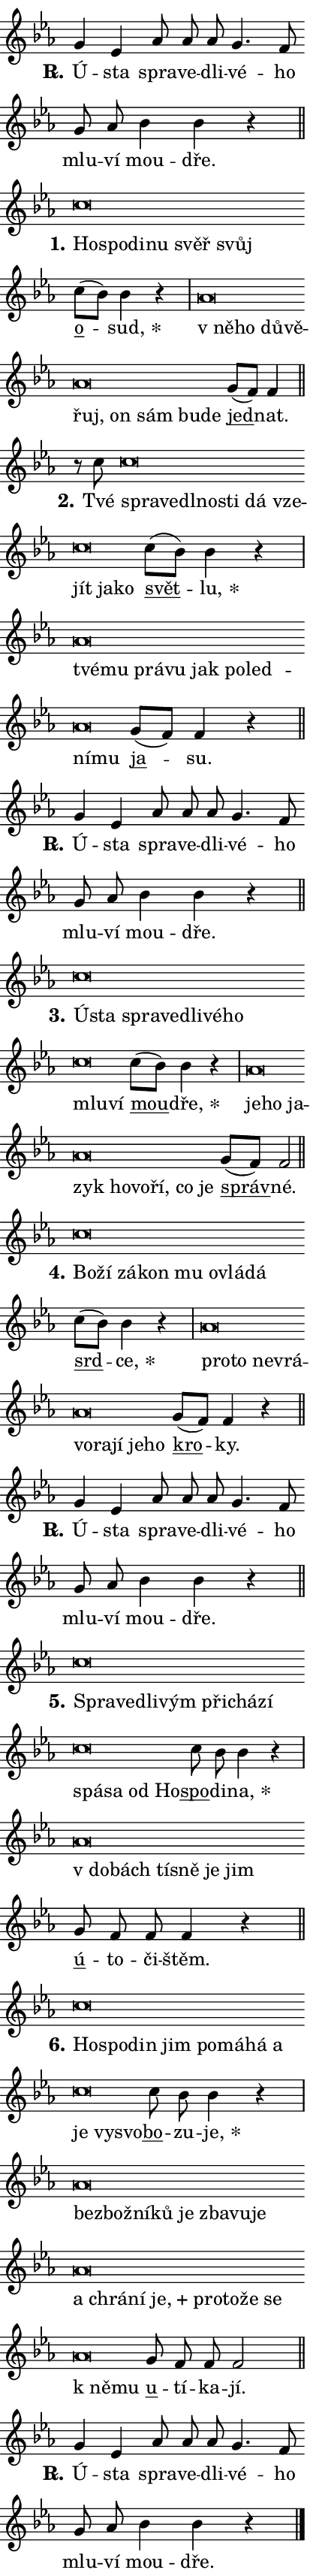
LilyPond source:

\version "2.24.0"
\header { tagline = "" }
\paper {
  indent = 0\cm
  top-margin = 0\cm
  right-margin = 0.13\cm % to fit lyric hyphens
  bottom-margin = 0\cm
  left-margin = 0\cm
  paper-width = 7\cm
  page-breaking = #ly:one-page-breaking
  system-system-spacing.basic-distance = #11
  score-system-spacing.basic-distance = #11
  ragged-last = ##f
}


%% Author: Thomas Morley
%% https://lists.gnu.org/archive/html/lilypond-user/2020-05/msg00002.html
#(define (line-position grob)
"Returns position of @var[grob} in current system:
   @code{'start}, if at first time-step
   @code{'end}, if at last time-step
   @code{'middle} otherwise
"
  (let* ((col (ly:item-get-column grob))
         (ln (ly:grob-object col 'left-neighbor))
         (rn (ly:grob-object col 'right-neighbor))
         (col-to-check-left (if (ly:grob? ln) ln col))
         (col-to-check-right (if (ly:grob? rn) rn col))
         (break-dir-left
           (and
             (ly:grob-property col-to-check-left 'non-musical #f)
             (ly:item-break-dir col-to-check-left)))
         (break-dir-right
           (and
             (ly:grob-property col-to-check-right 'non-musical #f)
             (ly:item-break-dir col-to-check-right))))
        (cond ((eqv? 1 break-dir-left) 'start)
              ((eqv? -1 break-dir-right) 'end)
              (else 'middle))))

#(define (tranparent-at-line-position vctor)
  (lambda (grob)
  "Relying on @code{line-position} select the relevant enry from @var{vctor}.
Used to determine transparency,"
    (case (line-position grob)
      ((end) (not (vector-ref vctor 0)))
      ((middle) (not (vector-ref vctor 1)))
      ((start) (not (vector-ref vctor 2))))))

noteHeadBreakVisibility =
#(define-music-function (break-visibility)(vector?)
"Makes @code{NoteHead}s transparent relying on @var{break-visibility}"
#{
  \override NoteHead.transparent =
    #(tranparent-at-line-position break-visibility)
#})

#(define delete-ledgers-for-transparent-note-heads
  (lambda (grob)
    "Reads whether a @code{NoteHead} is transparent.
If so this @code{NoteHead} is removed from @code{'note-heads} from
@var{grob}, which is supposed to be @code{LedgerLineSpanner}.
As a result ledgers are not printed for this @code{NoteHead}"
    (let* ((nhds-array (ly:grob-object grob 'note-heads))
           (nhds-list
             (if (ly:grob-array? nhds-array)
                 (ly:grob-array->list nhds-array)
                 '()))
           ;; Relies on the transparent-property being done before
           ;; Staff.LedgerLineSpanner.after-line-breaking is executed.
           ;; This is fragile ...
           (to-keep
             (remove
               (lambda (nhd)
                 (ly:grob-property nhd 'transparent #f))
               nhds-list)))
      ;; TODO find a better method to iterate over grob-arrays, similiar
      ;; to filter/remove etc for lists
      ;; For now rebuilt from scratch
      (set! (ly:grob-object grob 'note-heads)  '())
      (for-each
        (lambda (nhd)
          (ly:pointer-group-interface::add-grob grob 'note-heads nhd))
        to-keep))))

squashNotes = {
  \override NoteHead.X-extent = #'(-0.2 . 0.2)
  \override NoteHead.Y-extent = #'(-0.75 . 0)
  \override NoteHead.stencil =
    #(lambda (grob)
       (let ((pos (ly:grob-property grob 'staff-position)))
         (begin
           (if (< pos -7) (display "ERROR: Lower brevis then expected\n") (display "OK: Expected brevis position\n"))
           (if (<= pos -6) ly:text-interface::print ly:note-head::print))))
}
unSquashNotes = {
  \revert NoteHead.X-extent
  \revert NoteHead.Y-extent
  \revert NoteHead.stencil
}

hideNotes = \noteHeadBreakVisibility #begin-of-line-visible
unHideNotes = \noteHeadBreakVisibility #all-visible

% work-around for resetting accidentals
% https://lilypond.org/doc/v2.23/Documentation/notation/displaying-rhythms#unmetered-music
cadenzaMeasure = {
  \cadenzaOff
  \partial 1024 s1024
  \cadenzaOn
}

#(define-markup-command (accent layout props text) (markup?)
  "Underline accented syllable"
  (interpret-markup layout props
    #{\markup \override #'(offset . 4.3) \underline { #text }#}))

responsum = \markup \concat {
  "R" \hspace #-1.05 \path #0.1 #'((moveto 0 0.07) (lineto 0.9 0.8)) \hspace #0.05 "."
}

spaceSize = #0.6828661417322834 % exact space size for TeX Gyre Schola

\layout {
  \context {
    \Staff
    \remove "Time_signature_engraver"
    \override LedgerLineSpanner.after-line-breaking = #delete-ledgers-for-transparent-note-heads
  }
  \context {
    \Lyrics {
      \override LyricSpace.minimum-distance = \spaceSize
      \override LyricText.font-name = #"TeX Gyre Schola"
      \override LyricText.font-size = 1
      \override StanzaNumber.font-name = #"TeX Gyre Schola Bold"
      \override StanzaNumber.font-size = 1
    }
  }
  \context {
    \Score 
    \override NoteHead.text =
      #(lambda (grob) 
        (let ((pos (ly:grob-property grob 'staff-position)))
          #{\markup {
            \combine
              \halign #-0.55 \raise #(if (= pos -6) 0 0.5) \override #'(thickness . 2) \draw-line #'(3.2 . 0)
              \musicglyph "noteheads.sM1"
          }#}))
  }
}

% magnetic-lyrics.ily
%
%   written by
%     Jean Abou Samra <jean@abou-samra.fr>
%     Werner Lemberg <wl@gnu.org>
%
%   adapted by
%     Jiri Hon <jiri.hon@gmail.com>
%
% Version 2022-Apr-15

% https://www.mail-archive.com/lilypond-user@gnu.org/msg149350.html

#(define (Left_hyphen_pointer_engraver context)
   "Collect syllable-hyphen-syllable occurrences in lyrics and store
them in properties.  This engraver only looks to the left.  For
example, if the lyrics input is @code{foo -- bar}, it does the
following.

@itemize @bullet
@item
Set the @code{text} property of the @code{LyricHyphen} grob between
@q{foo} and @q{bar} to @code{foo}.

@item
Set the @code{left-hyphen} property of the @code{LyricText} grob with
text @q{foo} to the @code{LyricHyphen} grob between @q{foo} and
@q{bar}.
@end itemize

Use this auxiliary engraver in combination with the
@code{lyric-@/text::@/apply-@/magnetic-@/offset!} hook."
   (let ((hyphen #f)
         (text #f))
     (make-engraver
      (acknowledgers
       ((lyric-syllable-interface engraver grob source-engraver)
        (set! text grob)))
      (end-acknowledgers
       ((lyric-hyphen-interface engraver grob source-engraver)
        ;(when (not (grob::has-interface grob 'lyric-space-interface))
          (set! hyphen grob)));)
      ((stop-translation-timestep engraver)
       (when (and text hyphen)
         (ly:grob-set-object! text 'left-hyphen hyphen))
       (set! text #f)
       (set! hyphen #f)))))

#(define (lyric-text::apply-magnetic-offset! grob)
   "If the space between two syllables is less than the value in
property @code{LyricText@/.details@/.squash-threshold}, move the right
syllable to the left so that it gets concatenated with the left
syllable.

Use this function as a hook for
@code{LyricText@/.after-@/line-@/breaking} if the
@code{Left_@/hyphen_@/pointer_@/engraver} is active."
   (let ((hyphen (ly:grob-object grob 'left-hyphen #f)))
     (when hyphen
       (let ((left-text (ly:spanner-bound hyphen LEFT)))
         (when (grob::has-interface left-text 'lyric-syllable-interface)
           (let* ((common (ly:grob-common-refpoint grob left-text X))
                  (this-x-ext (ly:grob-extent grob common X))
                  (left-x-ext
                   (begin
                     ;; Trigger magnetism for left-text.
                     (ly:grob-property left-text 'after-line-breaking)
                     (ly:grob-extent left-text common X)))
                  ;; `delta` is the gap width between two syllables.
                  (delta (- (interval-start this-x-ext)
                            (interval-end left-x-ext)))
                  (details (ly:grob-property grob 'details))
                  (threshold (assoc-get 'squash-threshold details 0.2)))
             (when (< delta threshold)
               (let* (;; We have to manipulate the input text so that
                      ;; ligatures crossing syllable boundaries are not
                      ;; disabled.  For languages based on the Latin
                      ;; script this is essentially a beautification.
                      ;; However, for non-Western scripts it can be a
                      ;; necessity.
                      (lt (ly:grob-property left-text 'text))
                      (rt (ly:grob-property grob 'text))
                      (is-space (grob::has-interface hyphen 'lyric-space-interface))
                      (space (if is-space " " ""))
                      (extra-delta (if is-space spaceSize 0))
                      ;; Append new syllable.
                      (ltrt-space (if (and (string? lt) (string? rt))
                                (string-append lt space rt)
                                (make-concat-markup (list lt space rt))))
                      ;; Right-align `ltrt` to the right side.
                      (ltrt-space-markup (grob-interpret-markup
                               grob
                               (make-translate-markup
                                (cons (interval-length this-x-ext) 0)
                                (make-right-align-markup ltrt-space)))))
                 (begin
                   ;; Don't print `left-text`.
                   (ly:grob-set-property! left-text 'stencil #f)
                   ;; Set text and stencil (which holds all collected
                   ;; syllables so far) and shift it to the left.
                   (ly:grob-set-property! grob 'text ltrt-space)
                   (ly:grob-set-property! grob 'stencil ltrt-space-markup)
                   (ly:grob-translate-axis! grob (- (- delta extra-delta)) X))))))))))


#(define (lyric-hyphen::displace-bounds-first grob)
   ;; Make very sure this callback isn't triggered too early.
   (let ((left (ly:spanner-bound grob LEFT))
         (right (ly:spanner-bound grob RIGHT)))
     (ly:grob-property left 'after-line-breaking)
     (ly:grob-property right 'after-line-breaking)
     (ly:lyric-hyphen::print grob)))

squashThreshold = #0.4

\layout {
  \context {
    \Lyrics
    \consists #Left_hyphen_pointer_engraver
    \override LyricText.after-line-breaking =
      #lyric-text::apply-magnetic-offset!
    \override LyricHyphen.stencil = #lyric-hyphen::displace-bounds-first
    \override LyricText.details.squash-threshold = \squashThreshold
    \override LyricHyphen.minimum-distance = 0
    \override LyricHyphen.minimum-length = \squashThreshold
  }
}

squashText = \override LyricText.details.squash-threshold = 9999
unSquashText = \override LyricText.details.squash-threshold = \squashThreshold

leftText = \override LyricText.self-alignment-X = #LEFT
unLeftText = \revert LyricText.self-alignment-X

starOffset = #(lambda (grob) 
                (let ((x_offset (ly:self-alignment-interface::aligned-on-x-parent grob)))
                  (if (= x_offset 0) 0 (+ x_offset 1.2))))

star = #(define-music-function (syllable)(string?)
"Append star separator at the end of a syllable"
#{
  \once \override LyricText.X-offset = #starOffset
  \lyricmode { \markup {
    #syllable
    \override #'((font-name . "TeX Gyre Schola Bold")) \hspace #0.2 \lower #0.65 \larger "*"
  } }
#})

starAccent = #(define-music-function (syllable)(string?)
"Append star separator at the end of a syllable and make accent"
#{
  \once \override LyricText.X-offset = #starOffset
  \lyricmode { \markup {
    \accent #syllable
    \override #'((font-name . "TeX Gyre Schola Bold")) \hspace #0.2 \lower #0.65 \larger "*"
  } }
#})

breath = #(define-music-function (syllable)(string?)
"Append breathing indicator at the end of a syllable"
#{
  \lyricmode { \markup { #syllable "+" } }
#})

optionalBreath = #(define-music-function (syllable)(string?)
"Append optional breathing indicator at the end of a syllable"
#{
  \lyricmode { \markup { #syllable "(+)" } }
#})


\score {
    <<
        \new Voice = "melody" { \cadenzaOn \key es \major \relative { g'4 es as8 as as \bar "" g4. f8 \bar "" g as bes4 bes r \cadenzaMeasure \bar "||" \break } }
        \new Lyrics \lyricsto "melody" { \lyricmode { \set stanza = \responsum
Ú -- sta spra -- ve -- dli -- vé -- ho mlu -- ví mou -- dře. } }
    >>
    \layout {}
}

\score {
    <<
        \new Voice = "melody" { \cadenzaOn \key es \major \relative { \squashNotes c''\breve*1/16 \hideNotes \breve*1/16 \bar "" \breve*1/16 \bar "" \breve*1/16 \bar "" \breve*1/16 \breve*1/16 \bar "" \unHideNotes \unSquashNotes \bar "" c8[( bes)] bes4 r \cadenzaMeasure \bar "|" \squashNotes as\breve*1/16 \hideNotes \breve*1/16 \bar "" \breve*1/16 \bar "" \breve*1/16 \bar "" \breve*1/16 \bar "" \breve*1/16 \bar "" \breve*1/16 \bar "" \breve*1/16 \breve*1/16 \bar "" \unHideNotes \unSquashNotes \bar "" g8[( f)] f4 \cadenzaMeasure \bar "||" \break } }
        \new Lyrics \lyricsto "melody" { \lyricmode { \set stanza = "1."
\leftText Ho -- \squashText spo -- di -- nu svěř svůj \unLeftText \unSquashText \markup \accent o -- \star sud, \leftText "v ně" -- \squashText ho dů -- vě -- řuj, on sám bu -- de \unLeftText \unSquashText \markup \accent jed -- nat. } }
    >>
    \layout {}
}

\score {
    <<
        \new Voice = "melody" { \cadenzaOn \key es \major \relative { r8 c''8 \squashNotes c\breve*1/16 \hideNotes \breve*1/16 \bar "" \breve*1/16 \bar "" \breve*1/16 \bar "" \breve*1/16 \bar "" \breve*1/16 \bar "" \breve*1/16 \bar "" \breve*1/16 \bar "" \breve*1/16 \breve*1/16 \bar "" \unHideNotes \unSquashNotes \bar "" c8[( bes)] bes4 r \cadenzaMeasure \bar "|" \squashNotes as\breve*1/16 \hideNotes \breve*1/16 \bar "" \breve*1/16 \bar "" \breve*1/16 \bar "" \breve*1/16 \bar "" \breve*1/16 \bar "" \breve*1/16 \bar "" \breve*1/16 \breve*1/16 \bar "" \unHideNotes \unSquashNotes \bar "" g8[( f)] f4 r \cadenzaMeasure \bar "||" \break } }
        \new Lyrics \lyricsto "melody" { \lyricmode { \set stanza = "2."
Tvé \leftText spra -- \squashText ve -- dl -- no -- sti dá vze -- jít ja -- ko \unLeftText \unSquashText \markup \accent svět -- \star lu, \leftText tvé -- \squashText mu prá -- vu jak po -- led -- ní -- mu \unLeftText \unSquashText \markup \accent ja -- su. } }
    >>
    \layout {}
}

\score {
    <<
        \new Voice = "melody" { \cadenzaOn \key es \major \relative { g'4 es as8 as as \bar "" g4. f8 \bar "" g as bes4 bes r \cadenzaMeasure \bar "||" \break } }
        \new Lyrics \lyricsto "melody" { \lyricmode { \set stanza = \responsum
Ú -- sta spra -- ve -- dli -- vé -- ho mlu -- ví mou -- dře. } }
    >>
    \layout {}
}

\score {
    <<
        \new Voice = "melody" { \cadenzaOn \key es \major \relative { \squashNotes c''\breve*1/16 \hideNotes \breve*1/16 \bar "" \breve*1/16 \bar "" \breve*1/16 \bar "" \breve*1/16 \bar "" \breve*1/16 \bar "" \breve*1/16 \bar "" \breve*1/16 \breve*1/16 \bar "" \unHideNotes \unSquashNotes \bar "" c8[( bes)] bes4 r \cadenzaMeasure \bar "|" \squashNotes as\breve*1/16 \hideNotes \breve*1/16 \bar "" \breve*1/16 \bar "" \breve*1/16 \bar "" \breve*1/16 \bar "" \breve*1/16 \bar "" \breve*1/16 \bar "" \breve*1/16 \breve*1/16 \bar "" \unHideNotes \unSquashNotes \bar "" g8[( f)] f2 \cadenzaMeasure \bar "||" \break } }
        \new Lyrics \lyricsto "melody" { \lyricmode { \set stanza = "3."
\leftText Ú -- \squashText sta spra -- ve -- dli -- vé -- ho mlu -- ví \unLeftText \unSquashText \markup \accent mou -- \star dře, \leftText je -- \squashText ho ja -- zyk ho -- vo -- ří, co je \unLeftText \unSquashText \markup \accent správ -- né. } }
    >>
    \layout {}
}

\score {
    <<
        \new Voice = "melody" { \cadenzaOn \key es \major \relative { \squashNotes c''\breve*1/16 \hideNotes \breve*1/16 \bar "" \breve*1/16 \bar "" \breve*1/16 \bar "" \breve*1/16 \bar "" \breve*1/16 \breve*1/16 \bar "" \unHideNotes \unSquashNotes \bar "" c8[( bes)] bes4 r \cadenzaMeasure \bar "|" \squashNotes as\breve*1/16 \hideNotes \breve*1/16 \bar "" \breve*1/16 \bar "" \breve*1/16 \bar "" \breve*1/16 \bar "" \breve*1/16 \bar "" \breve*1/16 \bar "" \breve*1/16 \breve*1/16 \bar "" \unHideNotes \unSquashNotes \bar "" g8[( f)] f4 r \cadenzaMeasure \bar "||" \break } }
        \new Lyrics \lyricsto "melody" { \lyricmode { \set stanza = "4."
\leftText Bo -- \squashText ží zá -- kon mu ovlá -- dá \unLeftText \unSquashText \markup \accent srd -- \star ce, \leftText pro -- \squashText to ne -- vrá -- vo -- ra -- jí je -- ho \unLeftText \unSquashText \markup \accent kro -- ky. } }
    >>
    \layout {}
}

\score {
    <<
        \new Voice = "melody" { \cadenzaOn \key es \major \relative { g'4 es as8 as as \bar "" g4. f8 \bar "" g as bes4 bes r \cadenzaMeasure \bar "||" \break } }
        \new Lyrics \lyricsto "melody" { \lyricmode { \set stanza = \responsum
Ú -- sta spra -- ve -- dli -- vé -- ho mlu -- ví mou -- dře. } }
    >>
    \layout {}
}

\score {
    <<
        \new Voice = "melody" { \cadenzaOn \key es \major \relative { \squashNotes c''\breve*1/16 \hideNotes \breve*1/16 \bar "" \breve*1/16 \bar "" \breve*1/16 \bar "" \breve*1/16 \bar "" \breve*1/16 \bar "" \breve*1/16 \bar "" \breve*1/16 \bar "" \breve*1/16 \bar "" \breve*1/16 \breve*1/16 \bar "" \unHideNotes \unSquashNotes \bar "" c8 bes bes4 r \cadenzaMeasure \bar "|" \squashNotes as\breve*1/16 \hideNotes \breve*1/16 \bar "" \breve*1/16 \bar "" \breve*1/16 \bar "" \breve*1/16 \breve*1/16 \bar "" \unHideNotes \unSquashNotes \bar "" g8 f f f4 r \cadenzaMeasure \bar "||" \break } }
        \new Lyrics \lyricsto "melody" { \lyricmode { \set stanza = "5."
\leftText Spra -- \squashText ve -- dli -- vým při -- chá -- zí spá -- sa od Ho -- \unLeftText \unSquashText \markup \accent spo -- di -- \star na, \leftText "v do" -- \squashText bách tí -- sně je jim \unLeftText \unSquashText \markup \accent ú -- to -- či -- štěm. } }
    >>
    \layout {}
}

\score {
    <<
        \new Voice = "melody" { \cadenzaOn \key es \major \relative { \squashNotes c''\breve*1/16 \hideNotes \breve*1/16 \bar "" \breve*1/16 \bar "" \breve*1/16 \bar "" \breve*1/16 \bar "" \breve*1/16 \bar "" \breve*1/16 \bar "" \breve*1/16 \bar "" \breve*1/16 \bar "" \breve*1/16 \breve*1/16 \bar "" \unHideNotes \unSquashNotes \bar "" c8 bes bes4 r \cadenzaMeasure \bar "|" \squashNotes as\breve*1/16 \hideNotes \breve*1/16 \bar "" \breve*1/16 \bar "" \breve*1/16 \bar "" \breve*1/16 \bar "" \breve*1/16 \bar "" \breve*1/16 \bar "" \breve*1/16 \bar "" \breve*1/16 \bar "" \breve*1/16 \bar "" \breve*1/16 \bar "" \breve*1/16 \bar "" \breve*1/16 \bar "" \breve*1/16 \bar "" \breve*1/16 \bar "" \breve*1/16 \bar "" \breve*1/16 \breve*1/16 \bar "" \unHideNotes \unSquashNotes \bar "" g8 f f f2 \cadenzaMeasure \bar "||" \break } }
        \new Lyrics \lyricsto "melody" { \lyricmode { \set stanza = "6."
\leftText Ho -- \squashText spo -- din jim po -- má -- há a je vy -- svo -- \unLeftText \unSquashText \markup \accent bo -- zu -- \star je, \leftText bez -- \squashText bož -- ní -- ků je zba -- vu -- je a chrá -- ní \breath "je," pro -- to -- že se "k ně" -- mu \unLeftText \unSquashText \markup \accent u -- tí -- ka -- jí. } }
    >>
    \layout {}
}

\score {
    <<
        \new Voice = "melody" { \cadenzaOn \key es \major \relative { g'4 es as8 as as \bar "" g4. f8 \bar "" g as bes4 bes r \cadenzaMeasure \bar "||" \break } \bar "|." }
        \new Lyrics \lyricsto "melody" { \lyricmode { \set stanza = \responsum
Ú -- sta spra -- ve -- dli -- vé -- ho mlu -- ví mou -- dře. } }
    >>
    \layout {}
}
